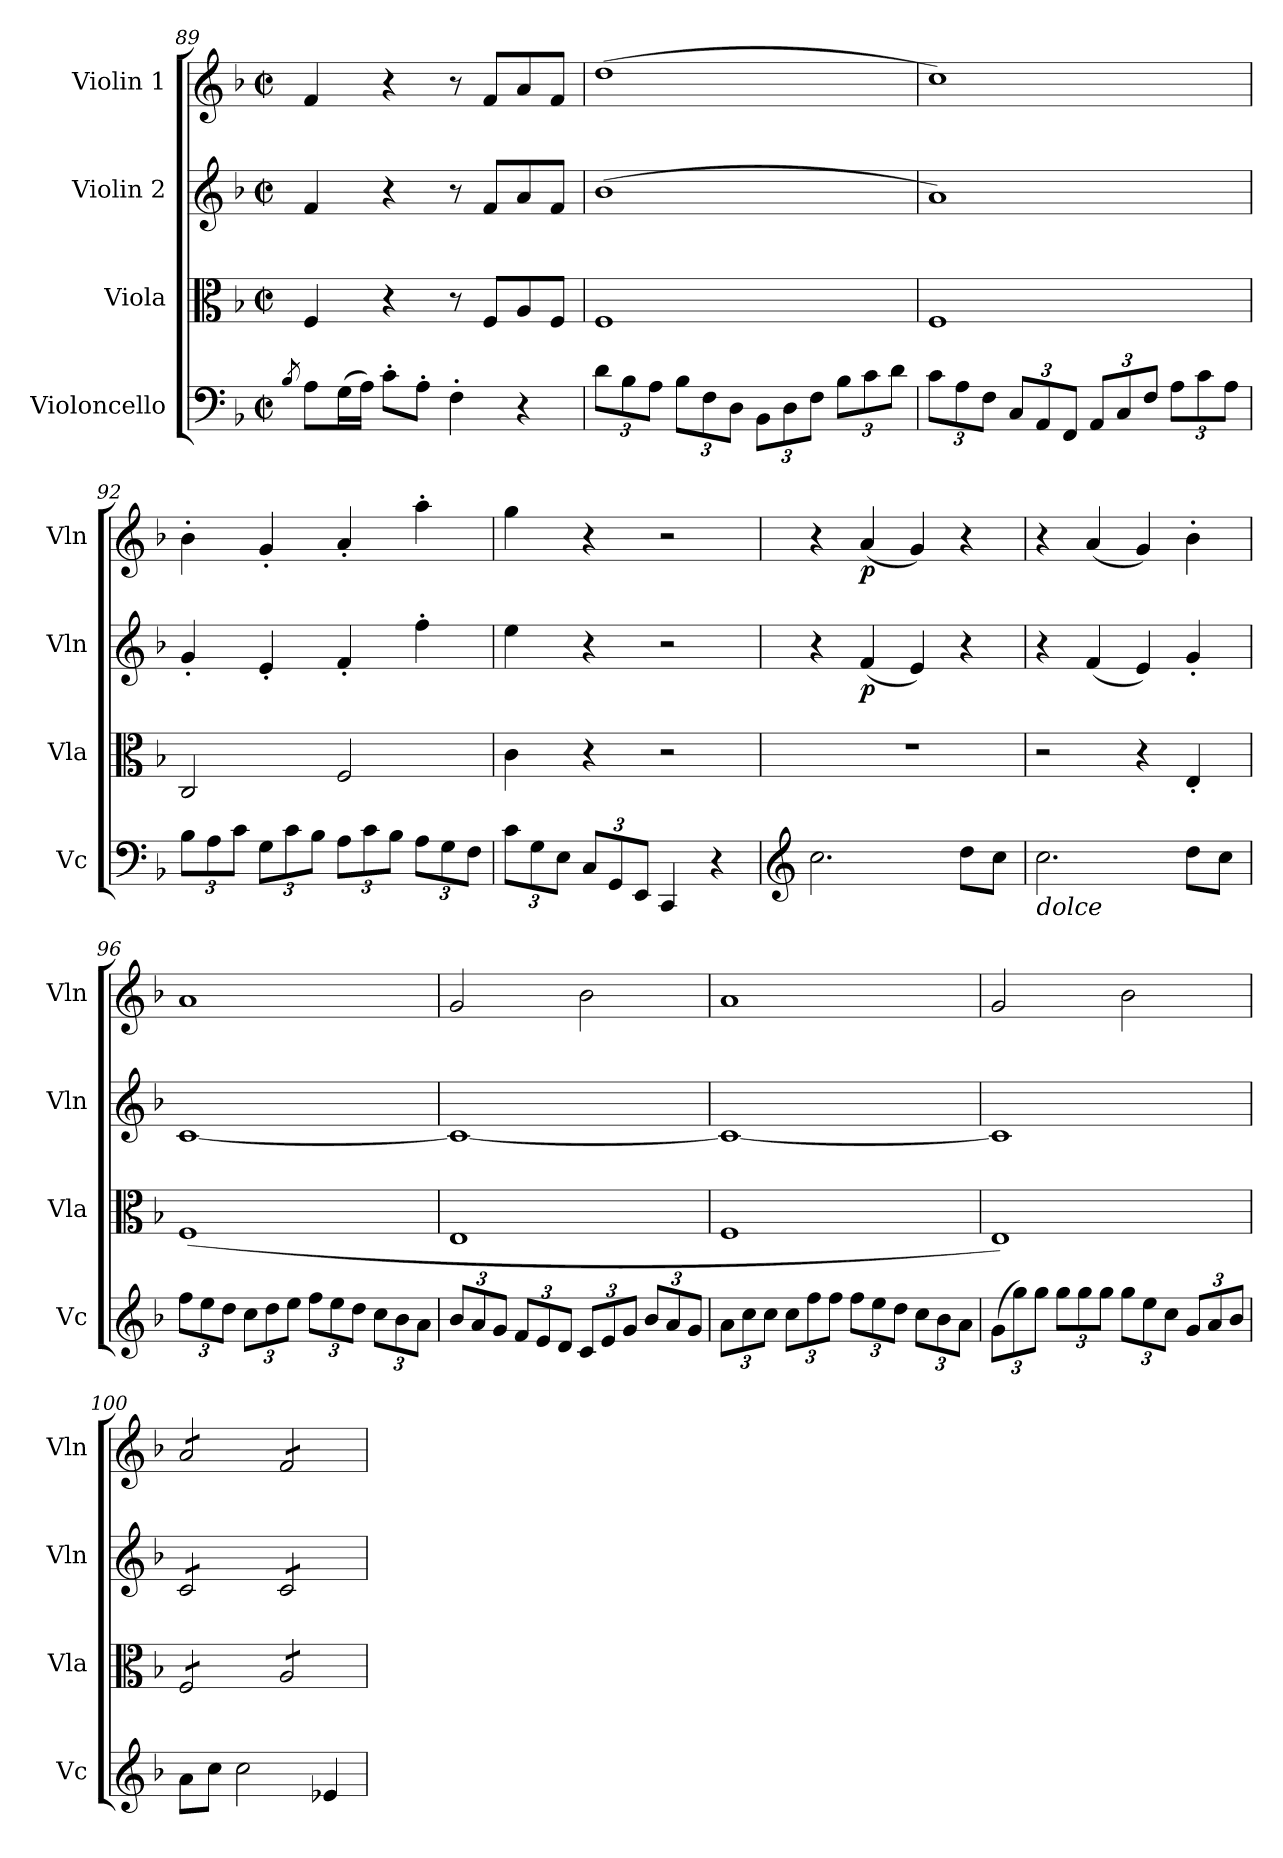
**kern	**kern	**kern	**dynam	**kern	**dynam
*part4	*part3	*part2	*part2	*part1	*part1
*staff4	*staff3	*staff2	*staff2	*staff1	*staff1
*I"Violoncello	*I"Viola	*I"Violin 2	*	*I"Violin 1	*
*I'Vc	*I'Vla	*I'Vln	*	*I'Vln	*
!!LO:LB:g=z
*clefF4	*clefC3	*clefG2	*	*clefG2	*
*k[b-]	*k[b-]	*k[b-]	*	*k[b-]	*
*M2/2	*M2/2	*M2/2	*	*M2/2	*
*met(c|)	*met(c|)	*met(c|)	*	*met(c|)	*
=89	=89	=89	=89	=89	=89
8qB-/	.	.	.	.	.
8A\L	4F/	4f/	.	4f/	.
(16G\L	.	.	.	.	.
16A\JJ)	.	.	.	.	.
8c'\L	4r	4r	.	4r	.
8A'\J	.	.	.	.	.
4F'\	8r	8r	.	8r	.
.	8F/L	8f/L	.	8f/L	.
4r	8A/	8a/	.	8a/	.
.	8F/J	8f/J	.	8f/J	.
=90	=90	=90	=90	=90	=90
*Xbrackettup	*	*	*	*	*
12d\L	1F	(1b-	.	(1dd	.
12B-\	.	.	.	.	.
12A\J	.	.	.	.	.
12B-\L	.	.	.	.	.
12F\	.	.	.	.	.
12D\J	.	.	.	.	.
12BB-\L	.	.	.	.	.
12D\	.	.	.	.	.
12F\J	.	.	.	.	.
12B-\L	.	.	.	.	.
12c\	.	.	.	.	.
12d\J	.	.	.	.	.
=91	=91	=91	=91	=91	=91
12c\L	1F	1a)	.	1cc)	.
12A\	.	.	.	.	.
12F\J	.	.	.	.	.
12C/L	.	.	.	.	.
12AA/	.	.	.	.	.
12FF/J	.	.	.	.	.
12AA/L	.	.	.	.	.
12C/	.	.	.	.	.
12F/J	.	.	.	.	.
12A\L	.	.	.	.	.
12c\	.	.	.	.	.
12A\J	.	.	.	.	.
!!LO:PB:g=z
=92	=92	=92	=92	=92	=92
12B-\L	2C/	4g'/	.	4b-'\	.
12A\	.	.	.	.	.
12c\J	.	.	.	.	.
12G\L	.	4e'/	.	4g'/	.
12c\	.	.	.	.	.
12B-\J	.	.	.	.	.
12A\L	2F/	4f'/	.	4a'/	.
12c\	.	.	.	.	.
12B-\J	.	.	.	.	.
12A\L	.	4ff'\	.	4aa'\	.
12G\	.	.	.	.	.
12F\J	.	.	.	.	.
=93	=93	=93	=93	=93	=93
12c\L	4c\	4ee\	.	4gg\	.
12G\	.	.	.	.	.
12E\J	.	.	.	.	.
12C/L	4r	4r	.	4r	.
12GG/	.	.	.	.	.
12EE/J	.	.	.	.	.
4CC/	2r	2r	.	2r	.
4r	.	.	.	.	.
=94	=94	=94	=94	=94	=94
*clefG2	*	*	*	*	*
2.cc\	1r	4r	.	4r	.
!	!	!	!LO:DY:b	!	!LO:DY:b
.	.	(4f/	p	(4a/	p
.	.	4e/)	.	4g/)	.
8dd\L	.	4r	.	4r	.
8cc\J	.	.	.	.	.
=95	=95	=95	=95	=95	=95
!LO:TX:b:i:t=dolce	!	!	!	!	!
2.cc\	2r	4r	.	4r	.
.	.	(4f/	.	(4a/	.
.	4r	4e/)	.	4g/)	.
8dd\L	4E'/	4g'/	.	4b-'\	.
8cc\J	.	.	.	.	.
!!LO:LB:g=z
=96	=96	=96	=96	=96	=96
12ff\L	(1F	[1c	.	1a	.
12ee\	.	.	.	.	.
12dd\J	.	.	.	.	.
12cc\L	.	.	.	.	.
12dd\	.	.	.	.	.
12ee\J	.	.	.	.	.
12ff\L	.	.	.	.	.
12ee\	.	.	.	.	.
12dd\J	.	.	.	.	.
12cc\L	.	.	.	.	.
12b-\	.	.	.	.	.
12a\J	.	.	.	.	.
=97	=97	=97	=97	=97	=97
12b-/L	1E	1c_	.	2g/	.
12a/	.	.	.	.	.
12g/J	.	.	.	.	.
12f/L	.	.	.	.	.
12e/	.	.	.	.	.
12d/J	.	.	.	.	.
12c/L	.	.	.	2b-\	.
12e/	.	.	.	.	.
12g/J	.	.	.	.	.
12b-/L	.	.	.	.	.
12a/	.	.	.	.	.
12g/J	.	.	.	.	.
=98	=98	=98	=98	=98	=98
12a\L	1F	1c_	.	1a	.
12cc\	.	.	.	.	.
12cc\J	.	.	.	.	.
12cc\L	.	.	.	.	.
12ff\	.	.	.	.	.
12ff\J	.	.	.	.	.
12ff\L	.	.	.	.	.
12ee\	.	.	.	.	.
12dd\J	.	.	.	.	.
12cc\L	.	.	.	.	.
12b-\	.	.	.	.	.
12a\J	.	.	.	.	.
!!LO:LB:g=z
=99	=99	=99	=99	=99	=99
(12g\L	1E)	1c]	.	2g/	.
12gg\)	.	.	.	.	.
12gg\J	.	.	.	.	.
12gg\L	.	.	.	.	.
12gg\	.	.	.	.	.
12gg\J	.	.	.	.	.
12gg\L	.	.	.	2b-\	.
12ee\	.	.	.	.	.
12cc\J	.	.	.	.	.
12g/L	.	.	.	.	.
12a/	.	.	.	.	.
12b-/J	.	.	.	.	.
=100	=100	=100	=100	=100	=100
*	*tremolo	*	*	*	*
*	*	*tremolo	*	*	*
*	*	*	*	*tremolo	*
8a\L	8F/L	8c/L	.	8a/L	.
8cc\J	8F/	8c/	.	8a/	.
2cc\	8F/	8c/	.	8a/	.
.	8F/J	8c/J	.	8a/J	.
.	8A/L	8c/L	.	8f/L	.
.	8A/	8c/	.	8f/	.
4e-X/	8A/	8c/	.	8f/	.
.	8A/J	8c/J	.	8f/J	.
*	*	*	*	*Xtremolo	*
*	*	*Xtremolo	*	*	*
*	*Xtremolo	*	*	*	*
=	=	=	=	=	=
*-	*-	*-	*-	*-	*-
